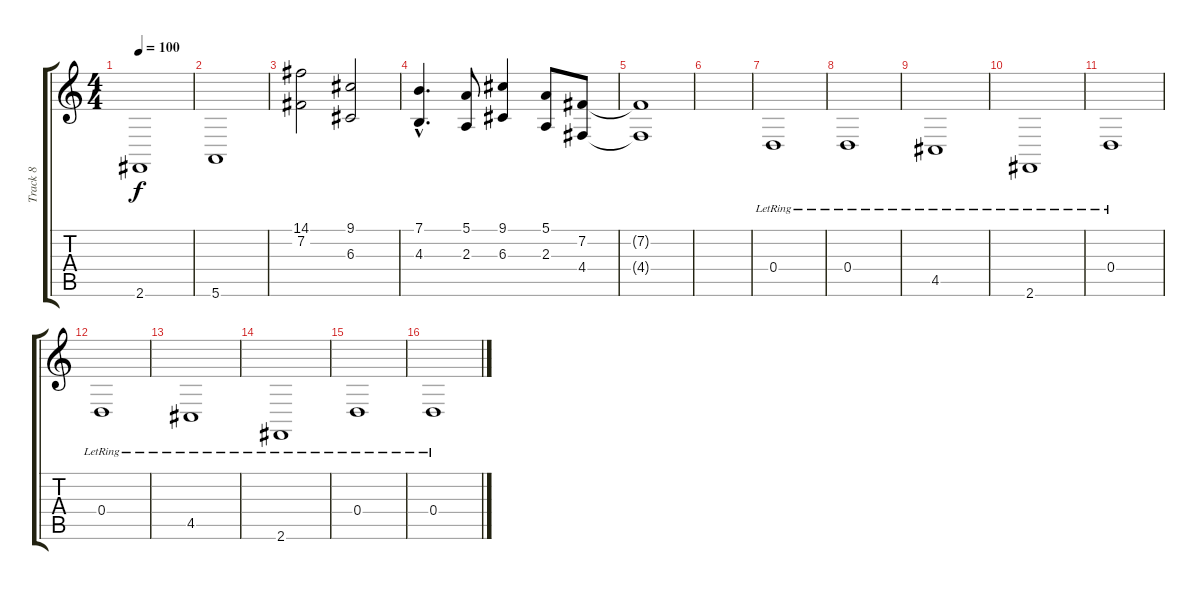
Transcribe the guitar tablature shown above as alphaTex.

\track ("Track 8" "Track 8") {instrument flute}
\staff {score tabs}
\tuning (E4 B3 G3 D3 A2 E2) {hide}
\ts (4 4)
\tempo 100
\clef g2
\ks c
2.6.1{dy f} |
5.6.1 |
(14.1 7.2).2 (9.1 6.3).2 |
(7.1{hac} 4.3{hac}).4{d} (5.1 2.3).8 (9.1 6.3).4 (5.1 2.3).8 (7.2 4.4).8 |
(7.2{t} 4.4{t}).1 |
|
0.4{lr}.1 |
0.4{lr}.1 |
4.5{lr}.1 |
2.6{lr}.1 |
0.4{lr}.1 |
0.4{lr}.1 |
4.5{lr}.1 |
2.6{lr}.1 |
0.4{lr}.1 |
0.4{lr}.1
